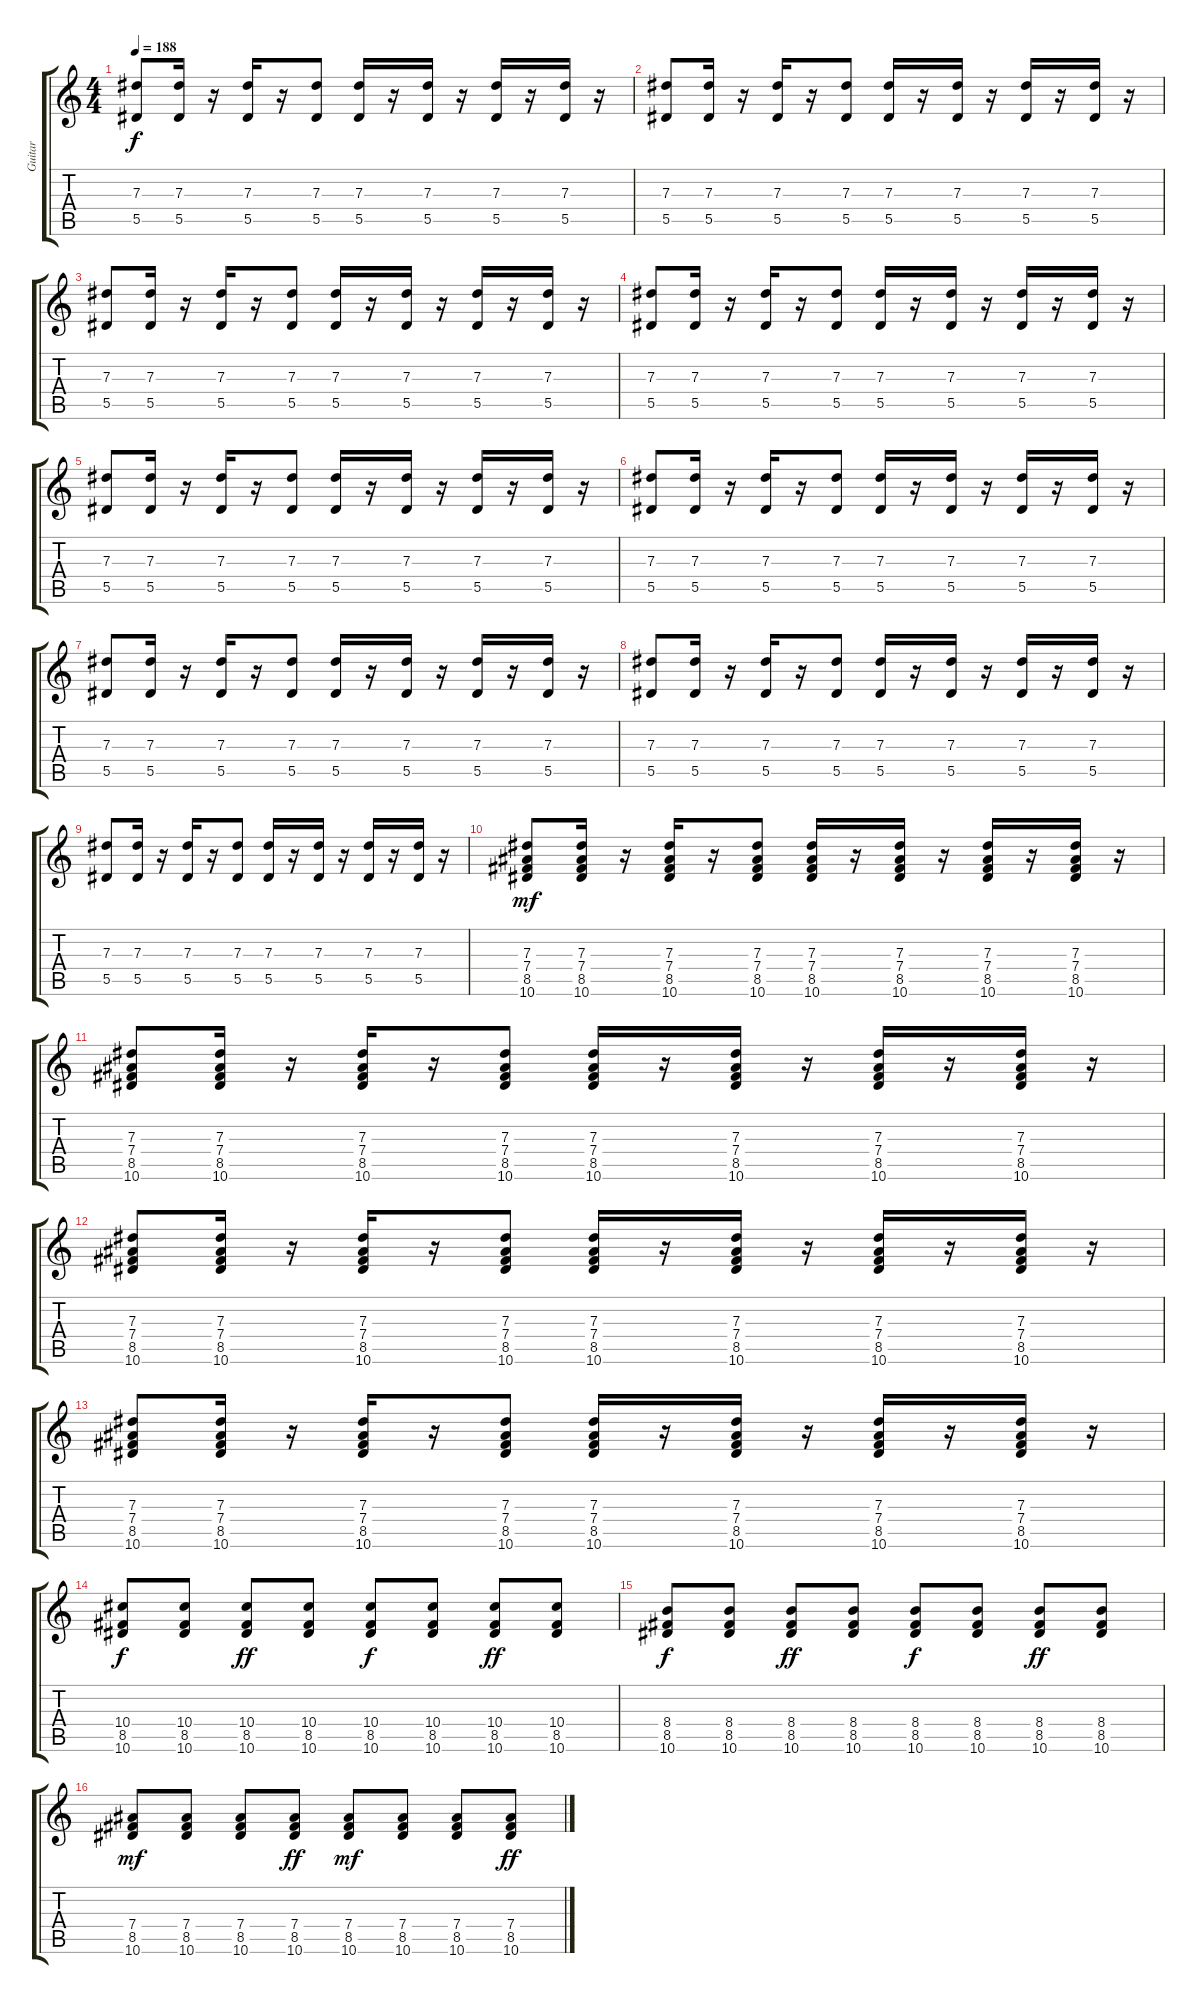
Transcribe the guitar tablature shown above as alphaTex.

\track ("Guitar" "Guitar") {instrument overdrivenguitar}
\staff {score tabs}
\tuning (F4 C4 Ab3 Eb3 Bb2 F2) {hide}
\ts (4 4)
\tempo 188
\clef g2
\ks c
(7.3 5.5).8{dy f} (7.3 5.5).16 r.16 (7.3 5.5).16 r.16 (7.3 5.5).8 (7.3 5.5).16 r.16 (7.3 5.5).16 r.16 (7.3 5.5).16 r.16 (7.3 5.5).16 r.16 |
(7.3 5.5).8 (7.3 5.5).16 r.16 (7.3 5.5).16 r.16 (7.3 5.5).8 (7.3 5.5).16 r.16 (7.3 5.5).16 r.16 (7.3 5.5).16 r.16 (7.3 5.5).16 r.16 |
(7.3 5.5).8 (7.3 5.5).16 r.16 (7.3 5.5).16 r.16 (7.3 5.5).8 (7.3 5.5).16 r.16 (7.3 5.5).16 r.16 (7.3 5.5).16 r.16 (7.3 5.5).16 r.16 |
(7.3 5.5).8 (7.3 5.5).16 r.16 (7.3 5.5).16 r.16 (7.3 5.5).8 (7.3 5.5).16 r.16 (7.3 5.5).16 r.16 (7.3 5.5).16 r.16 (7.3 5.5).16 r.16 |
(7.3 5.5).8 (7.3 5.5).16 r.16 (7.3 5.5).16 r.16 (7.3 5.5).8 (7.3 5.5).16 r.16 (7.3 5.5).16 r.16 (7.3 5.5).16 r.16 (7.3 5.5).16 r.16 |
(7.3 5.5).8 (7.3 5.5).16 r.16 (7.3 5.5).16 r.16 (7.3 5.5).8 (7.3 5.5).16 r.16 (7.3 5.5).16 r.16 (7.3 5.5).16 r.16 (7.3 5.5).16 r.16 |
(7.3 5.5).8 (7.3 5.5).16 r.16 (7.3 5.5).16 r.16 (7.3 5.5).8 (7.3 5.5).16 r.16 (7.3 5.5).16 r.16 (7.3 5.5).16 r.16 (7.3 5.5).16 r.16 |
(7.3 5.5).8 (7.3 5.5).16 r.16 (7.3 5.5).16 r.16 (7.3 5.5).8 (7.3 5.5).16 r.16 (7.3 5.5).16 r.16 (7.3 5.5).16 r.16 (7.3 5.5).16 r.16 |
(7.3 5.5).8 (7.3 5.5).16 r.16 (7.3 5.5).16 r.16 (7.3 5.5).8 (7.3 5.5).16 r.16 (7.3 5.5).16 r.16 (7.3 5.5).16 r.16 (7.3 5.5).16 r.16 |
(7.3 7.4 8.5 10.6).8{dy mf} (7.3 7.4 8.5 10.6).16 r.16 (7.3 7.4 8.5 10.6).16 r.16 (7.3 7.4 8.5 10.6).8 (7.3 7.4 8.5 10.6).16 r.16 (7.3 7.4 8.5 10.6).16 r.16 (7.3 7.4 8.5 10.6).16 r.16 (7.3 7.4 8.5 10.6).16 r.16 |
(7.3 7.4 8.5 10.6).8 (7.3 7.4 8.5 10.6).16 r.16 (7.3 7.4 8.5 10.6).16 r.16 (7.3 7.4 8.5 10.6).8 (7.3 7.4 8.5 10.6).16 r.16 (7.3 7.4 8.5 10.6).16 r.16 (7.3 7.4 8.5 10.6).16 r.16 (7.3 7.4 8.5 10.6).16 r.16 |
(7.3 7.4 8.5 10.6).8 (7.3 7.4 8.5 10.6).16 r.16 (7.3 7.4 8.5 10.6).16 r.16 (7.3 7.4 8.5 10.6).8 (7.3 7.4 8.5 10.6).16 r.16 (7.3 7.4 8.5 10.6).16 r.16 (7.3 7.4 8.5 10.6).16 r.16 (7.3 7.4 8.5 10.6).16 r.16 |
(7.3 7.4 8.5 10.6).8 (7.3 7.4 8.5 10.6).16 r.16 (7.3 7.4 8.5 10.6).16 r.16 (7.3 7.4 8.5 10.6).8 (7.3 7.4 8.5 10.6).16 r.16 (7.3 7.4 8.5 10.6).16 r.16 (7.3 7.4 8.5 10.6).16 r.16 (7.3 7.4 8.5 10.6).16 r.16 |
(10.4 8.5 10.6).8{dy f} (10.4 8.5 10.6).8 (10.4 8.5 10.6).8{dy ff} (10.4 8.5 10.6).8 (10.4 8.5 10.6).8{dy f} (10.4 8.5 10.6).8 (10.4 8.5 10.6).8{dy ff} (10.4 8.5 10.6).8 |
(8.4 8.5 10.6).8{dy f} (8.4 8.5 10.6).8 (8.4 8.5 10.6).8{dy ff} (8.4 8.5 10.6).8 (8.4 8.5 10.6).8{dy f} (8.4 8.5 10.6).8 (8.4 8.5 10.6).8{dy ff} (8.4 8.5 10.6).8 |
(7.4 8.5 10.6).8{dy mf} (7.4 8.5 10.6).8 (7.4 8.5 10.6).8 (7.4 8.5 10.6).8{dy ff} (7.4 8.5 10.6).8{dy mf} (7.4 8.5 10.6).8 (7.4 8.5 10.6).8 (7.4 8.5 10.6).8{dy ff}
